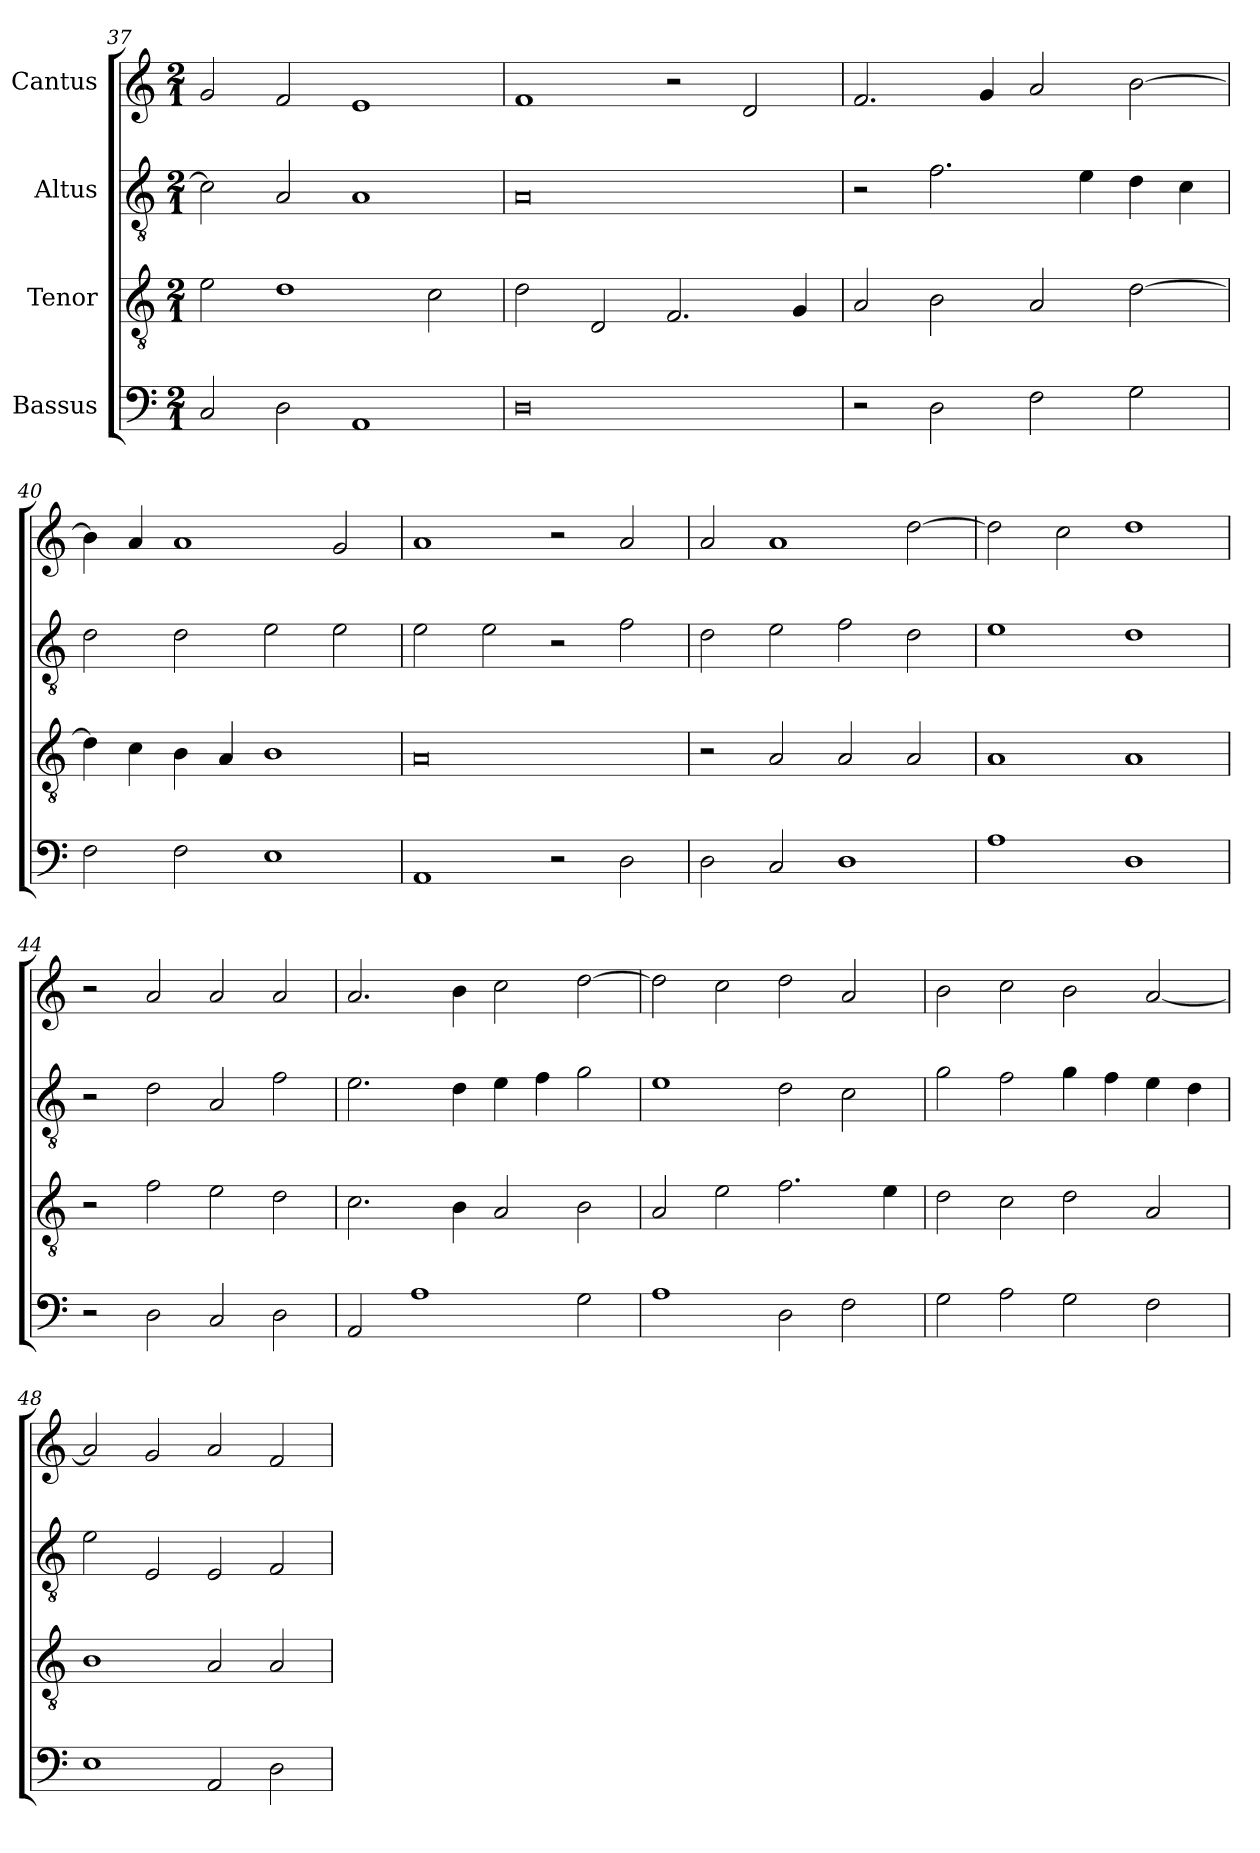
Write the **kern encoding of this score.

**kern	**kern	**kern	**kern
*part4	*part3	*part2	*part1
*staff4	*staff3	*staff2	*staff1
*I"Bassus	*I"Tenor	*I"Altus	*I"Cantus
*clefF4	*clefGv2	*clefGv2	*clefG2
*	*ITrd7c12	*ITrd7c12	*
*k[]	*k[]	*k[]	*k[]
*C:	*C:	*C:	*C:
*M2/1	*M2/1	*M2/1	*M2/1
=37	=37	=37	=37
2Ci/	2Ei\	2Ci\]	2gi/
2Di\	1Di	2AAi/	2fi/
1AAi	.	1AAi	1ei
.	2Ci\	.	.
=38	=38	=38	=38
0Di	2Di\	0AAi	1fi
.	2DDi/	.	.
.	2.FFi/	.	2r
.	.	.	2di/
.	4GGi/	.	.
=39	=39	=39	=39
2r	2AAi/	2r	2.fi/
2Di\	2BBi\	2.Fi\	.
.	.	.	4gi/
2Fi\	2AAi/	.	2ai/
.	.	4Ei\	.
2Gi\	[>2Di\	4Di\	[>2bi\
.	.	4Ci\	.
=40	=40	=40	=40
2Fi\	4Di\]	2Di\	4bi\]
.	4Ci\	.	4ai/
2Fi\	4BBi\	2Di\	1ai
.	4AAi/	.	.
1Ei	1BBi	2Ei\	.
.	.	2Ei\	2gi/
!!LO:LB:g=z
=41	=41	=41	=41
1AAi	0AAi	2Ei\	1ai
.	.	2Ei\	.
2r	.	2r	2r
2Di\	.	2Fi\	2ai/
=42	=42	=42	=42
2Di\	2r	2Di\	2ai/
2Ci/	2AAi/	2Ei\	1ai
1Di	2AAi/	2Fi\	.
.	2AAi/	2Di\	[>2ddi\
=43	=43	=43	=43
1Ai	1AAi	1Ei	2ddi\]
.	.	.	2cci\
1Di	1AAi	1Di	1ddi
=44	=44	=44	=44
2r	2r	2r	2r
2Di\	2Fi\	2Di\	2ai/
2Ci/	2Ei\	2AAi/	2ai/
2Di\	2Di\	2Fi\	2ai/
=45	=45	=45	=45
2AAi/	2.Ci\	2.Ei\	2.ai/
1Ai	.	.	.
.	4BBi\	4Di\	4bi\
.	2AAi/	4Ei\	2cci\
.	.	4Fi\	.
2Gi\	2BBi\	2Gi\	[>2ddi\
!!LO:LB:g=z
=46	=46	=46	=46
1Ai	2AAi/	1Ei	2ddi\]
.	2Ei\	.	2cci\
2Di\	2.Fi\	2Di\	2ddi\
2Fi\	.	2Ci\	2ai/
.	4Ei\	.	.
=47	=47	=47	=47
2Gi\	2Di\	2Gi\	2bi\
2Ai\	2Ci\	2Fi\	2cci\
2Gi\	2Di\	4Gi\	2bi\
.	.	4Fi\	.
2Fi\	2AAi/	4Ei\	[<2ai/
.	.	4Di\	.
=48	=48	=48	=48
1Ei	1BBi	2Ei\	2ai/]
.	.	2EEi/	2gi/
2AAi/	2AAi/	2EEi/	2ai/
2Di\	2AAi/	2FFi/	2fi/
=	=	=	=
*-	*-	*-	*-
